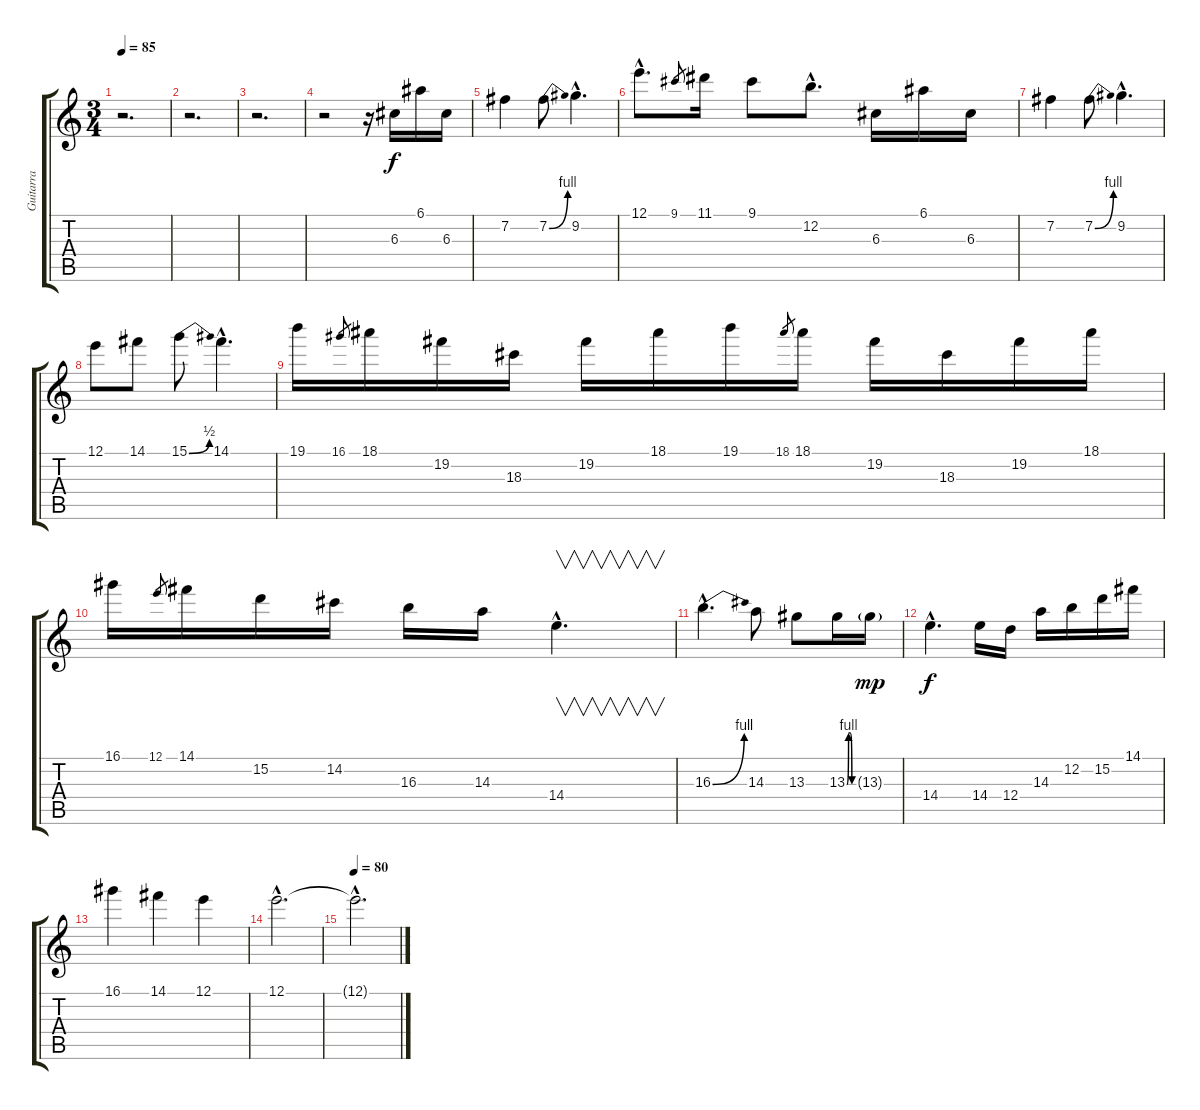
\track ("Guitarra" "Guitarra") {instrument overdrivenguitar}
\staff {score tabs}
\tuning (E4 B3 G3 D3 A2 E2) {hide}
\ts (3 4)
\tempo 85
\clef g2
\ks c
r.2{d dy f} |
r.2{d} |
r.2{d} |
r.2 r.16 6.3.16 6.1.16 6.3.16 |
7.2.4 7.2{be (bend 0 0 60 4)}.8 9.2{hac}.4{d} |
12.1{hac}.8{d} 9.1.8{gr} 11.1.16 9.1.8 12.2{hac}.8{d} 6.3.16 6.1.16 6.3.16 |
7.2.4 7.2{be (bend 0 0 60 4)}.8 9.2{hac}.4{d} |
12.1.8 14.1.8 15.1{be (bend 0 0 60 2)}.8 14.1{hac}.4{d} |
19.1.16 16.1.8{gr} 18.1.16 19.2.16 18.3.16 19.2.16 18.1.16 19.1.16 18.1.8{gr} 18.1.16 19.2.16 18.3.16 19.2.16 18.1.16 |
16.1.16 12.1.8{gr} 14.1.16 15.2.16 14.2.16 16.3.16 14.3.16 14.4{hac}.4{v d} |
16.3{be (bend 0 0 60 4) hac}.4{d} 14.3.8 13.3.8 13.3{be (custom 0 0 15 4 30 4 45 0 60 0)}.16 13.3{g}.16{dy mp} |
14.4{hac}.4{d dy f} 14.4.16 12.4.16 14.3.16 12.2.16 15.2.16 14.1.16 |
16.1.4 14.1.4 12.1.4 |
12.1{hac}.2{d} |
\tempo 80
12.1{hac t}.2{d}
